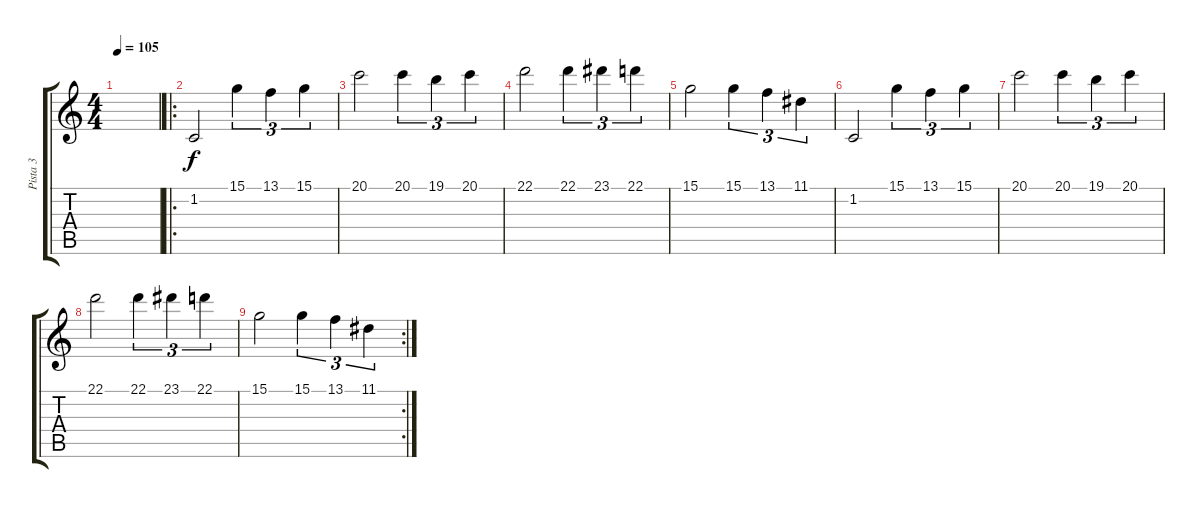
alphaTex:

\track ("Pista 3" "Pista 3") {instrument celesta}
\staff {score tabs}
\tuning (E4 B3 G3 D3 A2 E2) {hide}
\ts (4 4)
\tempo 105
\clef g2
\ks c
|
\ro
1.2.2 15.1.4{tu (3 2)} 13.1.4{tu (3 2)} 15.1.4{tu (3 2)} |
20.1.2 20.1.4{tu (3 2)} 19.1.4{tu (3 2)} 20.1.4{tu (3 2)} |
22.1.2 22.1.4{tu (3 2)} 23.1.4{tu (3 2)} 22.1.4{tu (3 2)} |
15.1.2 15.1.4{tu (3 2)} 13.1.4{tu (3 2)} 11.1.4{tu (3 2)} |
1.2.2 15.1.4{tu (3 2)} 13.1.4{tu (3 2)} 15.1.4{tu (3 2)} |
20.1.2 20.1.4{tu (3 2)} 19.1.4{tu (3 2)} 20.1.4{tu (3 2)} |
22.1.2 22.1.4{tu (3 2)} 23.1.4{tu (3 2)} 22.1.4{tu (3 2)} |
\rc 2
15.1.2 15.1.4{tu (3 2)} 13.1.4{tu (3 2)} 11.1.4{tu (3 2)}
